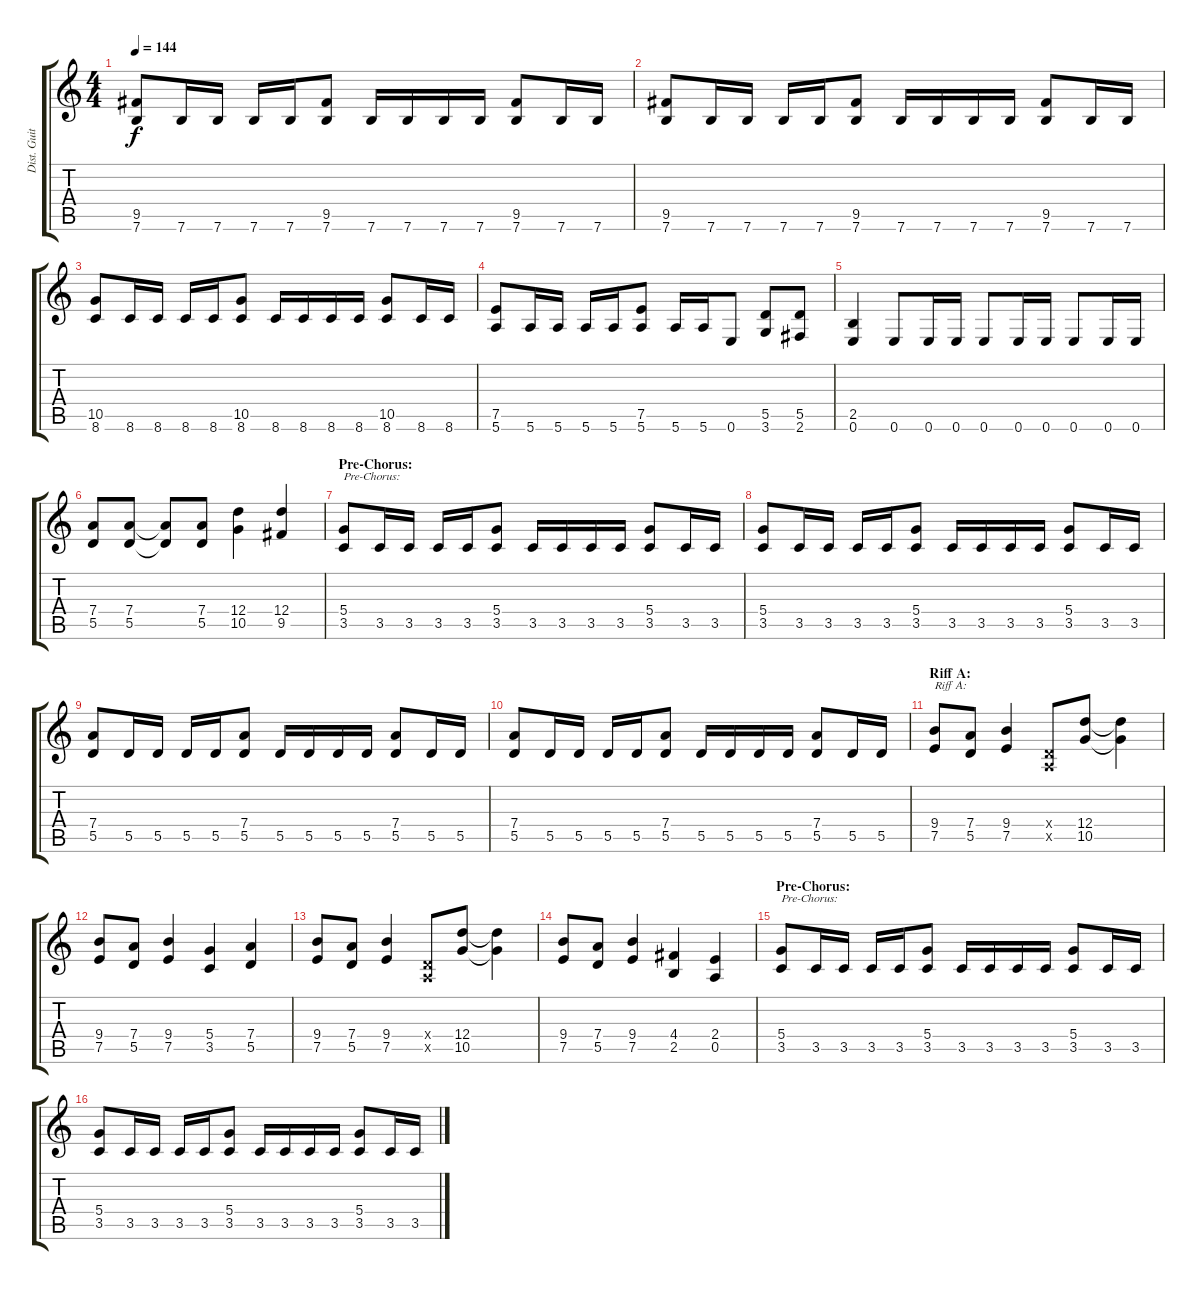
\track ("Dist. Guitar 2" "Dist. Guit") {instrument distortionguitar}
\staff {score tabs}
\tuning (E4 B3 G3 D3 A2 E2) {hide}
\ts (4 4)
\tempo 144
\clef g2
\ks c
(9.5 7.6).8{dy f} 7.6.16 7.6.16 7.6.16 7.6.16 (9.5 7.6).8 7.6.16 7.6.16 7.6.16 7.6.16 (9.5 7.6).8 7.6.16 7.6.16 |
(9.5 7.6).8 7.6.16 7.6.16 7.6.16 7.6.16 (9.5 7.6).8 7.6.16 7.6.16 7.6.16 7.6.16 (9.5 7.6).8 7.6.16 7.6.16 |
(10.5 8.6).8 8.6.16 8.6.16 8.6.16 8.6.16 (10.5 8.6).8 8.6.16 8.6.16 8.6.16 8.6.16 (10.5 8.6).8 8.6.16 8.6.16 |
(7.5 5.6).8 5.6.16 5.6.16 5.6.16 5.6.16 (7.5 5.6).8 5.6.16 5.6.16 0.6.8 (5.5 3.6).8 (5.5 2.6).8 |
(2.5 0.6).4 0.6.8 0.6.16 0.6.16 0.6.8 0.6.16 0.6.16 0.6.8 0.6.16 0.6.16 |
(7.4 5.5).8 (7.4 5.5).8 (7.4{t} 5.5{t}).8 (7.4 5.5).8 (12.4 10.5).4 (12.4 9.5).4 |
\section ("" "Pre-Chorus:")
(5.4 3.5).8{txt "Pre-Chorus:"} 3.5.16 3.5.16 3.5.16 3.5.16 (5.4 3.5).8 3.5.16 3.5.16 3.5.16 3.5.16 (5.4 3.5).8 3.5.16 3.5.16 |
(5.4 3.5).8 3.5.16 3.5.16 3.5.16 3.5.16 (5.4 3.5).8 3.5.16 3.5.16 3.5.16 3.5.16 (5.4 3.5).8 3.5.16 3.5.16 |
(7.4 5.5).8 5.5.16 5.5.16 5.5.16 5.5.16 (7.4 5.5).8 5.5.16 5.5.16 5.5.16 5.5.16 (7.4 5.5).8 5.5.16 5.5.16 |
(7.4 5.5).8 5.5.16 5.5.16 5.5.16 5.5.16 (7.4 5.5).8 5.5.16 5.5.16 5.5.16 5.5.16 (7.4 5.5).8 5.5.16 5.5.16 |
\section ("" "Riff A:")
(9.4 7.5).8{txt "Riff A:"} (7.4 5.5).8 (9.4 7.5).4 (0.4{x} 0.5{x}).8 (12.4 10.5).8 (12.4{t} 10.5{t}).4 |
(9.4 7.5).8 (7.4 5.5).8 (9.4 7.5).4 (5.4 3.5).4 (7.4 5.5).4 |
(9.4 7.5).8 (7.4 5.5).8 (9.4 7.5).4 (0.4{x} 0.5{x}).8 (12.4 10.5).8 (12.4{t} 10.5{t}).4 |
(9.4 7.5).8 (7.4 5.5).8 (9.4 7.5).4 (4.4 2.5).4 (2.4 0.5).4 |
\section ("" "Pre-Chorus:")
(5.4 3.5).8{txt "Pre-Chorus:"} 3.5.16 3.5.16 3.5.16 3.5.16 (5.4 3.5).8 3.5.16 3.5.16 3.5.16 3.5.16 (5.4 3.5).8 3.5.16 3.5.16 |
(5.4 3.5).8 3.5.16 3.5.16 3.5.16 3.5.16 (5.4 3.5).8 3.5.16 3.5.16 3.5.16 3.5.16 (5.4 3.5).8 3.5.16 3.5.16
